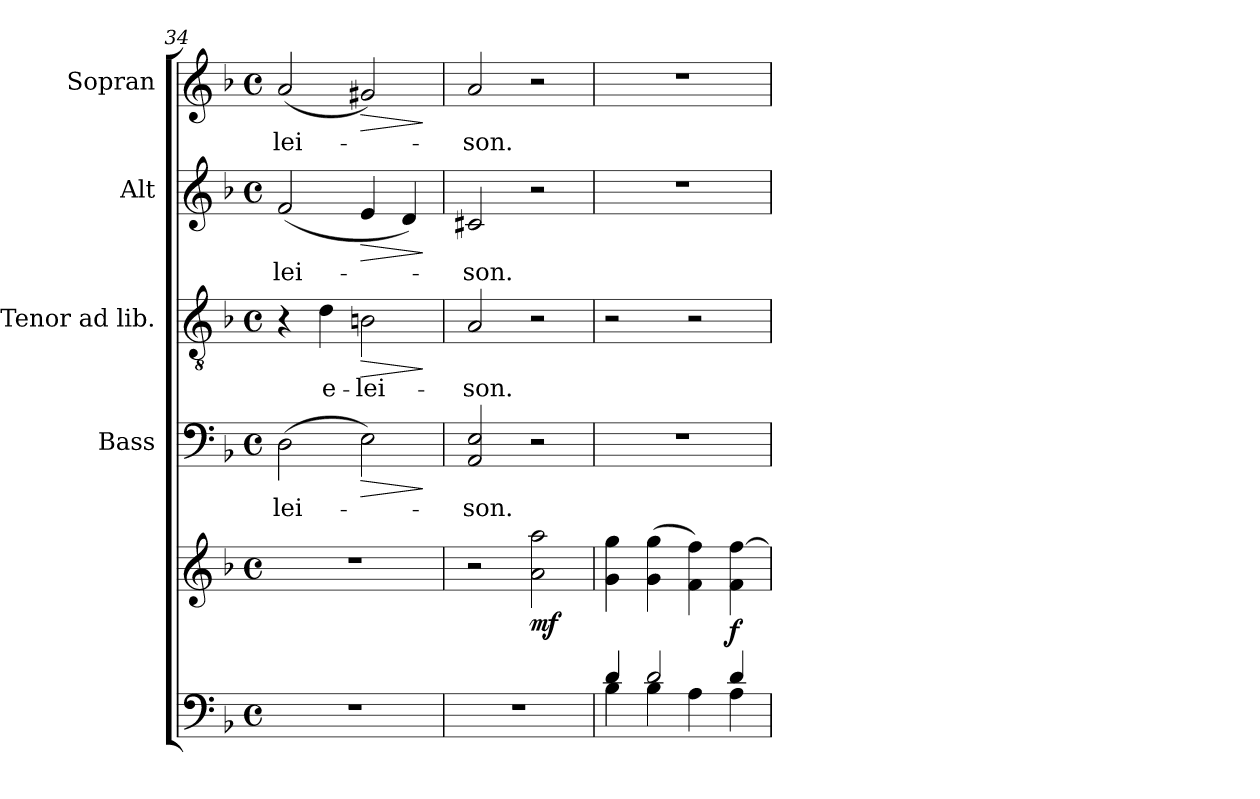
**kern	**kern	**dynam	**kern	**text	**dynam	**kern	**text	**dynam	**kern	**text	**dynam	**kern	**text	**dynam
*part5	*part5	*part5	*part4	*part4	*part4	*part3	*part3	*part3	*part2	*part2	*part2	*part1	*part1	*part1
*staff6	*staff5	*staff5/6	*staff4	*staff4	*staff4	*staff3	*staff3	*staff3	*staff2	*staff2	*staff2	*staff1	*staff1	*staff1
*	*	*	*I"Bass	*	*	*I"Tenor ad lib.	*	*	*I"Alt	*	*	*I"Sopran	*	*
*	*	*	*I'B.	*	*	*I'T.	*	*	*I'A.	*	*	*I'S.	*	*
*clefF4	*clefG2	*	*clefF4	*	*	*clefGv2	*	*	*clefG2	*	*	*clefG2	*	*
*k[b-]	*k[b-]	*	*k[b-]	*	*	*k[b-]	*	*	*k[b-]	*	*	*k[b-]	*	*
*F:	*F:	*	*F:	*	*	*F:	*	*	*F:	*	*	*F:	*	*
*M4/4	*M4/4	*	*M4/4	*	*	*M4/4	*	*	*M4/4	*	*	*M4/4	*	*
*met(c)	*met(c)	*	*met(c)	*	*	*met(c)	*	*	*met(c)	*	*	*met(c)	*	*
=34	=34	=34	=34	=34	=34	=34	=34	=34	=34	=34	=34	=34	=34	=34
!	!	!	!	!LO:LY:b	!	!	!	!	!	!LO:LY:b	!	!	!LO:LY:b	!
1r	1r	.	(>2D\	-lei-	.	4r	.	.	(<2f/	-lei-	.	(<2a/	-lei-	.
!	!	!	!	!	!	!	!LO:LY:b	!	!	!	!	!	!	!
.	.	.	.	.	.	4d\	e-	.	.	.	.	.	.	.
!	!	!	!	!	!LO:HP:b	!	!LO:LY:b	!LO:HP:b	!	!	!LO:HP:b	!	!	!LO:HP:b
.	.	.	2E\)	.	>	2Bn\	-lei-	>	4e/	.	>	2g#X/)	.	>
.	.	.	.	.	.	.	.	.	4d/)	.	.	.	.	.
.	.	.	.	.	]	.	.	]	.	.	]	.	.	]
!!LO:PB:g=z
=35	=35	=35	=35	=35	=35	=35	=35	=35	=35	=35	=35	=35	=35	=35
!	!	!	!	!LO:LY:b	!	!	!LO:LY:b	!	!	!LO:LY:b	!	!	!LO:LY:b	!
1r	2r	.	2AA/ 2E/	-son.	.	2A/	-son.	.	2c#X/	-son.	.	2a/	-son.	.
!	!	!LO:DY:b	!	!	!	!	!	!	!	!	!	!	!	!
.	2a\ 2aa\	mf	2r	.	.	2r	.	.	2r	.	.	2r	.	.
=36	=36	=36	=36	=36	=36	=36	=36	=36	=36	=36	=36	=36	=36	=36
*^	*	*	*	*	*	*	*	*	*	*	*	*	*	*
4d/	4B-\	4g\ 4gg\	.	1r	.	.	2r	.	.	1r	.	.	1r	.	.
2d/	4B-\	(>4g\ 4gg\	.	.	.	.	.	.	.	.	.	.	.	.	.
.	4A\	4f\ 4ff\)	.	.	.	.	2r	.	.	.	.	.	.	.	.
!	!	!	!LO:DY:b	!	!	!	!	!	!	!	!	!	!	!	!
4d/	4A\	4f\ [4ff\	f	.	.	.	.	.	.	.	.	.	.	.	.
*v	*v	*	*	*	*	*	*	*	*	*	*	*	*	*	*
=	=	=	=	=	=	=	=	=	=	=	=	=	=	=
*-	*-	*-	*-	*-	*-	*-	*-	*-	*-	*-	*-	*-	*-	*-
